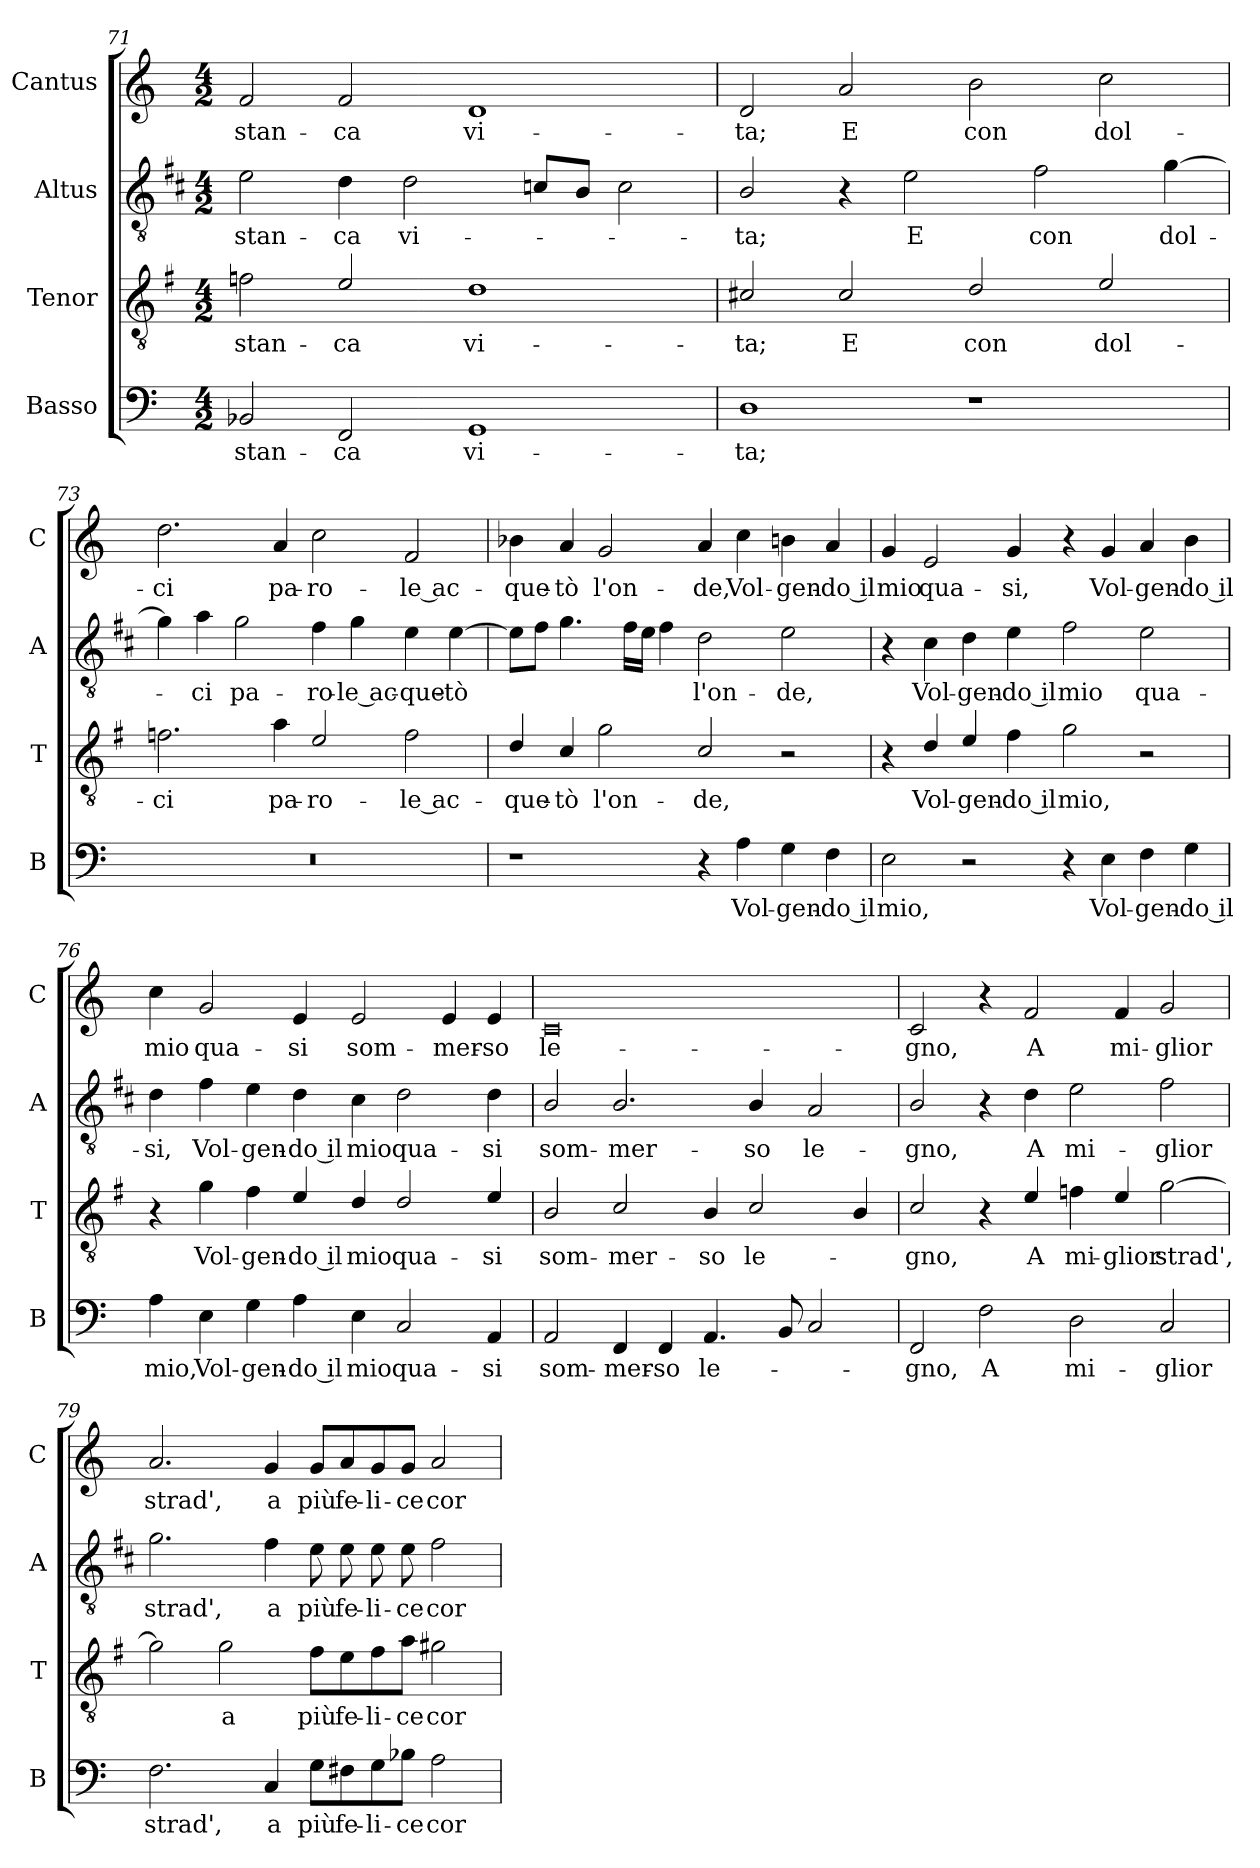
**kern	**text	**kern	**text	**kern	**text	**kern	**text
*part4	*part4	*part3	*part3	*part2	*part2	*part1	*part1
*staff4	*staff4	*staff3	*staff3	*staff2	*staff2	*staff1	*staff1
*I"Basso	*	*I"Tenor	*	*I"Altus	*	*I"Cantus	*
*I'B	*	*I'T	*	*I'A	*	*I'C	*
!!LO:LB:g=z
*clefF4	*	*clefGv2	*	*clefGv2	*	*clefG2	*
*	*	*ITrd4c7	*	*ITrd1c2	*	*	*
*k[]	*	*k[]	*	*k[]	*	*k[]	*
*C:	*	*C:	*	*C:	*	*C:	*
*M4/2	*	*M4/2	*	*M4/2	*	*M4/2	*
=71	=71	=71	=71	=71	=71	=71	=71
!	!LO:LY:b	!	!LO:LY:b	!	!LO:LY:b	!	!LO:LY:b
2BB-X/	stan-	2B-X\	stan-	2d\	stan-	2f/	stan-
!	!LO:LY:b	!	!LO:LY:b	!	!LO:LY:b	!	!LO:LY:b
2FF/	-ca	2A/	-ca	4c\	-ca	2f/	-ca
!	!	!	!	!	!LO:LY:b	!	!
.	.	.	.	2c\	vi-	.	.
!	!LO:LY:b	!	!LO:LY:b	!	!	!	!LO:LY:b
1GG	vi-	1G	vi-	.	.	1d	vi-
.	.	.	.	8B-X/L	.	.	.
.	.	.	.	8A/J	.	.	.
.	.	.	.	2B-\	.	.	.
=72	=72	=72	=72	=72	=72	=72	=72
!	!LO:LY:b	!	!LO:LY:b	!	!LO:LY:b	!	!LO:LY:b
1D	-ta;	2F#X/	-ta;	2A/	-ta;	2d/	-ta;
!	!	!	!LO:LY:b	!	!	!	!LO:LY:b
.	.	2F#/	E	4r	.	2a/	E
!	!	!	!	!	!LO:LY:b	!	!
.	.	.	.	2d\	E	.	.
!	!	!	!LO:LY:b	!	!	!	!LO:LY:b
1r	.	2G/	con	.	.	2b\	con
!	!	!	!	!	!LO:LY:b	!	!
.	.	.	.	2e\	con	.	.
!	!	!	!LO:LY:b	!	!	!	!LO:LY:b
.	.	2A/	dol-	.	.	2cc\	dol-
!	!	!	!	!	!LO:LY:b	!	!
.	.	.	.	[4f\	dol-	.	.
=73	=73	=73	=73	=73	=73	=73	=73
!	!	!	!LO:LY:b	!	!	!	!LO:LY:b
0r	.	2.B-X\	-ci	4f\]	.	2.dd\	-ci
!	!	!	!	!	!LO:LY:b	!	!
.	.	.	.	4g\	-ci	.	.
!	!	!	!	!	!LO:LY:b	!	!
.	.	.	.	2f\	pa-	.	.
!	!	!	!LO:LY:b	!	!	!	!LO:LY:b
.	.	4d\	pa-	.	.	4a/	pa-
!	!	!	!LO:LY:b	!	!LO:LY:b	!	!LO:LY:b
.	.	2A/	-ro-	4e\	-ro-	2cc\	-ro-
!	!	!	!	!	!LO:LY:b	!	!
.	.	.	.	4f\	-le ac-	.	.
!	!	!	!LO:LY:b	!	!LO:LY:b	!	!LO:LY:b
.	.	2B-\	-le ac-	4d\	-que-	2f/	-le ac-
!	!	!	!	!	!LO:LY:b	!	!
.	.	.	.	[4d\	-tò	.	.
=74	=74	=74	=74	=74	=74	=74	=74
!	!	!	!LO:LY:b	!	!	!	!LO:LY:b
1r	.	4G/	-que-	8d\L]	.	4b-X\	-que-
.	.	.	.	8e\J	.	.	.
!	!	!	!LO:LY:b	!	!	!	!LO:LY:b
.	.	4F/	-tò	4.f\	.	4a/	-tò
!	!	!	!LO:LY:b	!	!	!	!LO:LY:b
.	.	2c\	l'on-	.	.	2g/	l'on-
.	.	.	.	16e\LL	.	.	.
.	.	.	.	16d\JJ	.	.	.
.	.	.	.	4e\	.	.	.
!	!	!	!LO:LY:b	!	!LO:LY:b	!	!LO:LY:b
4r	.	2F/	-de,	2c\	l'on-	4a/	-de,
!	!LO:LY:b	!	!	!	!	!	!LO:LY:b
4A\	Vol-	.	.	.	.	4cc\	Vol-
!	!LO:LY:b	!	!	!	!LO:LY:b	!	!LO:LY:b
4G\	-gen-	2r	.	2d\	-de,	4bn\	-gen-
!	!LO:LY:b	!	!	!	!	!	!LO:LY:b
4F\	-do il	.	.	.	.	4a/	-do il
!!LO:PB:g=z
=75	=75	=75	=75	=75	=75	=75	=75
!	!LO:LY:b	!	!	!	!	!	!LO:LY:b
2E\	mio,	4r	.	4r	.	4g/	mio
!	!	!	!LO:LY:b	!	!LO:LY:b	!	!LO:LY:b
.	.	4G/	Vol-	4B\	Vol-	2e/	qua-
!	!	!	!LO:LY:b	!	!LO:LY:b	!	!
2r	.	4A/	-gen-	4c\	-gen-	.	.
!	!	!	!LO:LY:b	!	!LO:LY:b	!	!LO:LY:b
.	.	4B\	-do il	4d\	-do il	4g/	-si,
!	!	!	!LO:LY:b	!	!LO:LY:b	!	!
4r	.	2c\	mio,	2e\	mio	4r	.
!	!LO:LY:b	!	!	!	!	!	!LO:LY:b
4E\	Vol-	.	.	.	.	4g/	Vol-
!	!LO:LY:b	!	!	!	!LO:LY:b	!	!LO:LY:b
4F\	-gen-	2r	.	2d\	qua-	4a/	-gen-
!	!LO:LY:b	!	!	!	!	!	!LO:LY:b
4G\	-do il	.	.	.	.	4b\	-do il
=76	=76	=76	=76	=76	=76	=76	=76
!	!LO:LY:b	!	!	!	!LO:LY:b	!	!LO:LY:b
4A\	mio,	4r	.	4c\	-si,	4cc\	mio
!	!LO:LY:b	!	!LO:LY:b	!	!LO:LY:b	!	!LO:LY:b
4E\	Vol-	4c\	Vol-	4e\	Vol-	2g/	qua-
!	!LO:LY:b	!	!LO:LY:b	!	!LO:LY:b	!	!
4G\	-gen-	4B\	-gen-	4d\	-gen-	.	.
!	!LO:LY:b	!	!LO:LY:b	!	!LO:LY:b	!	!LO:LY:b
4A\	-do il	4A/	-do il	4c\	-do il	4e/	-si
!	!LO:LY:b	!	!LO:LY:b	!	!LO:LY:b	!	!LO:LY:b
4E\	mio	4G/	mio	4B\	mio	2e/	som-
!	!LO:LY:b	!	!LO:LY:b	!	!LO:LY:b	!	!
2C/	qua-	2G/	qua-	2c\	qua-	.	.
!	!	!	!	!	!	!	!LO:LY:b
.	.	.	.	.	.	4e/	-mer-
!	!LO:LY:b	!	!LO:LY:b	!	!LO:LY:b	!	!LO:LY:b
4AA/	-si	4A/	-si	4c\	-si	4e/	-so
=77	=77	=77	=77	=77	=77	=77	=77
!	!LO:LY:b	!	!LO:LY:b	!	!LO:LY:b	!	!LO:LY:b
2AA/	som-	2E/	som-	2A/	som-	0c	le-
!	!LO:LY:b	!	!LO:LY:b	!	!LO:LY:b	!	!
4FF/	-mer-	2F/	-mer-	2.A/	-mer-	.	.
!	!LO:LY:b	!	!	!	!	!	!
4FF/	-so	.	.	.	.	.	.
!	!LO:LY:b	!	!LO:LY:b	!	!	!	!
4.AA/	le-	4E/	-so	.	.	.	.
!	!	!	!LO:LY:b	!	!LO:LY:b	!	!
.	.	2F/	le-	4A/	-so	.	.
8BB/	.	.	.	.	.	.	.
!	!	!	!	!	!LO:LY:b	!	!
2C/	.	.	.	2G/	le-	.	.
.	.	4E/	.	.	.	.	.
=78	=78	=78	=78	=78	=78	=78	=78
!	!LO:LY:b	!	!LO:LY:b	!	!LO:LY:b	!	!LO:LY:b
2FF/	-gno,	2F/	-gno,	2A/	-gno,	2c/	-gno,
!	!LO:LY:b	!	!	!	!	!	!
2F\	A	4r	.	4r	.	4r	.
!	!	!	!LO:LY:b	!	!LO:LY:b	!	!LO:LY:b
.	.	4A/	A	4c\	A	2f/	A
!	!LO:LY:b	!	!LO:LY:b	!	!LO:LY:b	!	!
2D\	mi-	4B-X\	mi-	2d\	mi-	.	.
!	!	!	!LO:LY:b	!	!	!	!LO:LY:b
.	.	4A/	-glior	.	.	4f/	mi-
!	!LO:LY:b	!	!LO:LY:b	!	!LO:LY:b	!	!LO:LY:b
2C/	-glior	[2c\	strad',	2e\	-glior	2g/	-glior
!!LO:LB:g=z
=79	=79	=79	=79	=79	=79	=79	=79
!	!LO:LY:b	!	!	!	!LO:LY:b	!	!LO:LY:b
2.F\	strad',	2c\]	.	2.f\	strad',	2.a/	strad',
!	!	!	!LO:LY:b	!	!	!	!
.	.	2c\	a	.	.	.	.
!	!LO:LY:b	!	!	!	!LO:LY:b	!	!LO:LY:b
4C/	a	.	.	4e\	a	4g/	a
!	!LO:LY:b	!	!LO:LY:b	!	!LO:LY:b	!	!LO:LY:b
8G\L	più	8B\L	più	8d\	più	8g/L	più
!	!LO:LY:b	!	!LO:LY:b	!	!LO:LY:b	!	!LO:LY:b
8F#X\	fe-	8A\	fe-	8d\	fe-	8a/	fe-
!	!LO:LY:b	!	!LO:LY:b	!	!LO:LY:b	!	!LO:LY:b
8G\	-li-	8B\	-li-	8d\	-li-	8g/	-li-
!	!LO:LY:b	!	!LO:LY:b	!	!LO:LY:b	!	!LO:LY:b
8B-X\J	-ce	8d\J	-ce	8d\	-ce	8g/J	-ce
!	!LO:LY:b	!	!LO:LY:b	!	!LO:LY:b	!	!LO:LY:b
2A\	cor-	2c#X\	cor-	2e\	cor-	2a/	cor-
=	=	=	=	=	=	=	=
*-	*-	*-	*-	*-	*-	*-	*-
